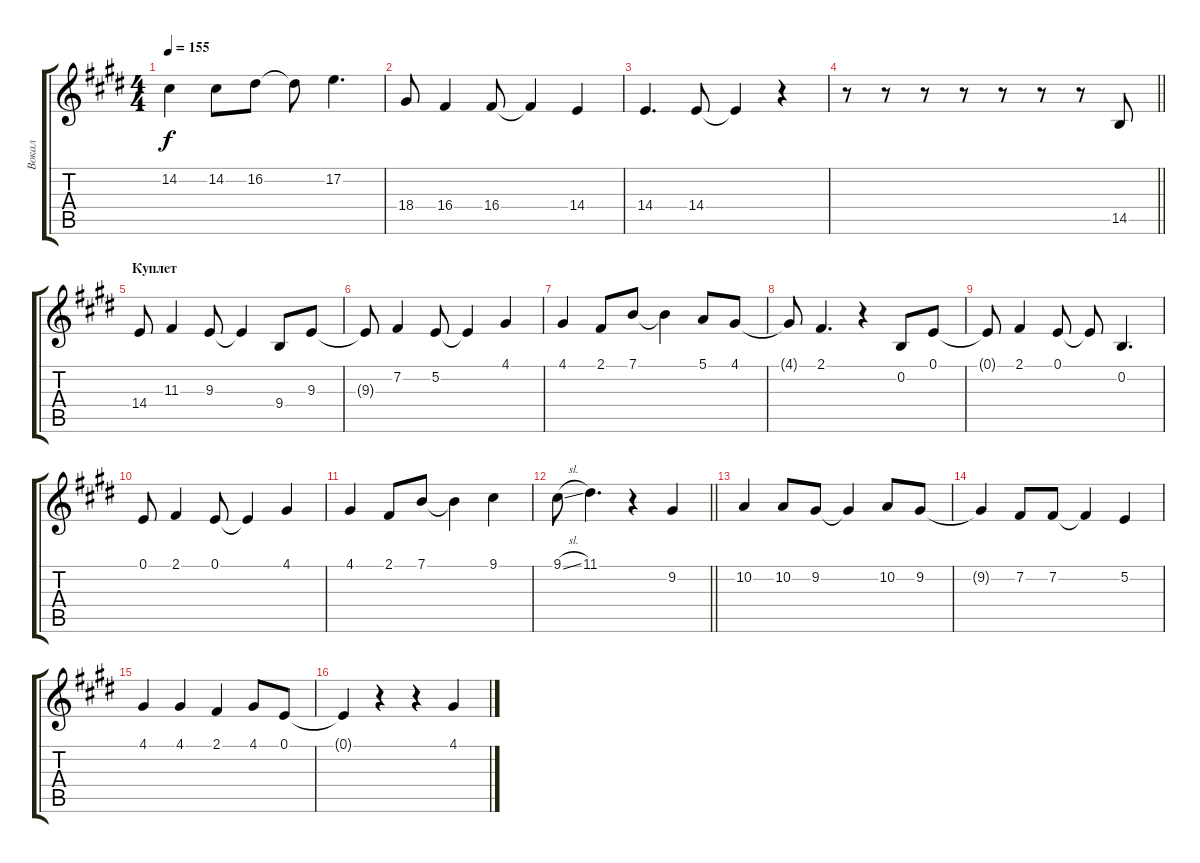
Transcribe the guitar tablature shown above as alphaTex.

\track ("Вокал" "Вокал") {instrument flute}
\staff {score tabs}
\tuning (E4 B3 G3 D3 A2 E2) {hide}
\ts (4 4)
\tempo 155
\clef g2
\ks e
14.2.4{dy f} 14.2.8 16.2.8 16.2{t}.8 17.2.4{d} |
18.4.8 16.4.4 16.4.8 16.4{t}.4 14.4.4 |
14.4.4{d} 14.4.8 14.4{t}.4 r.4 |
\barLineRight lightlight
r.8 r.8 r.8 r.8 r.8 r.8 r.8 14.5.8 |
\section ("" "Куплет")
14.4.8 11.3.4 9.3.8 9.3{t}.4 9.4.8 9.3.8 |
9.3{t}.8 7.2.4 5.2.8 5.2{t}.4 4.1.4 |
4.1.4 2.1.8 7.1.8 7.1{t}.4 5.1.8 4.1.8 |
4.1{t}.8 2.1.4{d} r.4 0.2.8 0.1.8 |
0.1{t}.8 2.1.4 0.1.8 0.1{t}.8 0.2.4{d} |
0.1.8 2.1.4 0.1.8 0.1{t}.4 4.1.4 |
4.1.4 2.1.8 7.1.8 7.1{t}.4 9.1.4 |
\barLineRight lightlight
9.1{sl}.8 11.1.4{d} r.4 9.2.4 |
\section ("" " ")
10.2.4 10.2.8 9.2.8 9.2{t}.4 10.2.8 9.2.8 |
9.2{t}.4 7.2.8 7.2.8 7.2{t}.4 5.2.4 |
4.1.4 4.1.4 2.1.4 4.1.8 0.1.8 |
0.1{t}.4 r.4 r.4 4.1.4
